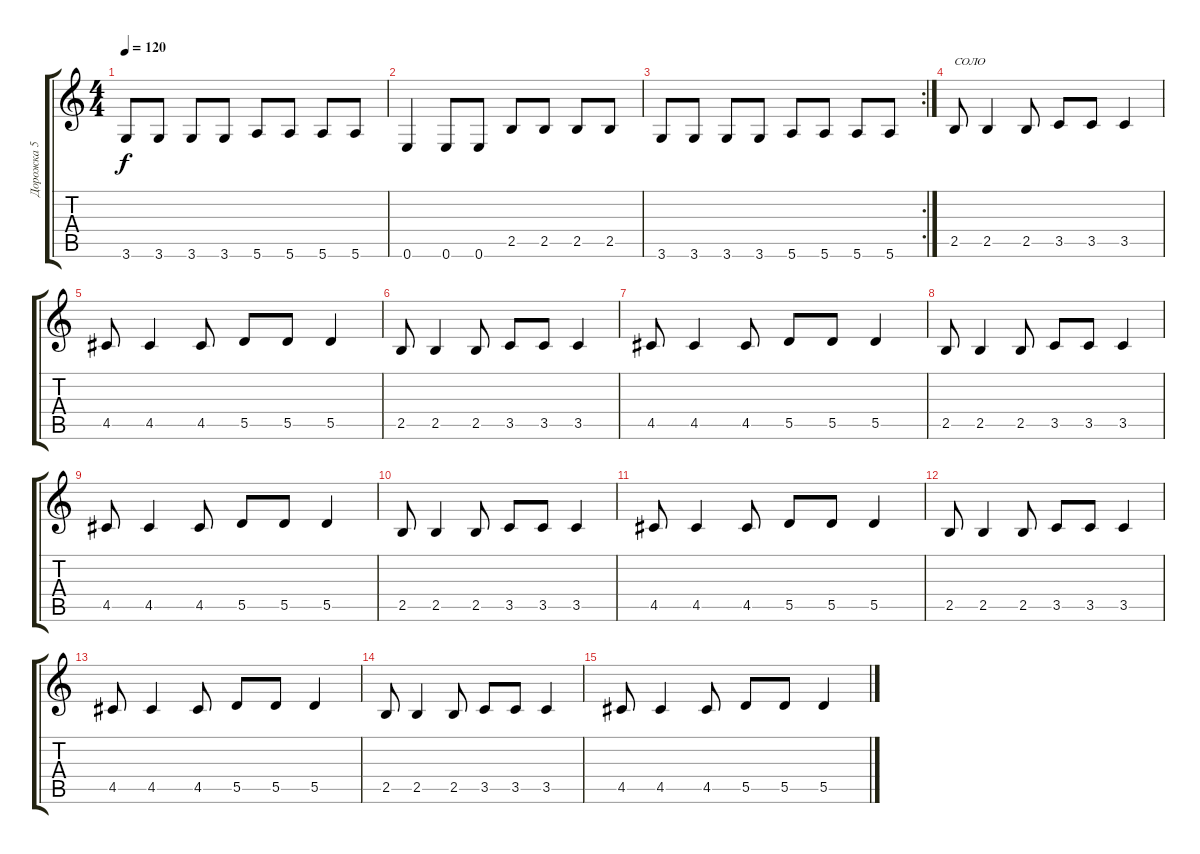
\track ("Дорожка 5" "Дорожка 5") {instrument electricbassfinger}
\staff {score tabs}
\tuning (E4 B3 G3 D3 A2 E2) {hide}
\ts (4 4)
\tempo 120
\clef g2
\ks c
3.6.8{dy f} 3.6.8 3.6.8 3.6.8 5.6.8 5.6.8 5.6.8 5.6.8 |
0.6.4 0.6.8 0.6.8 2.5.8 2.5.8 2.5.8 2.5.8 |
\rc 2
3.6.8 3.6.8 3.6.8 3.6.8 5.6.8 5.6.8 5.6.8 5.6.8 |
2.5.8{txt "СОЛО"} 2.5.4 2.5.8 3.5.8 3.5.8 3.5.4 |
4.5.8 4.5.4 4.5.8 5.5.8 5.5.8 5.5.4 |
2.5.8 2.5.4 2.5.8 3.5.8 3.5.8 3.5.4 |
4.5.8 4.5.4 4.5.8 5.5.8 5.5.8 5.5.4 |
2.5.8 2.5.4 2.5.8 3.5.8 3.5.8 3.5.4 |
4.5.8 4.5.4 4.5.8 5.5.8 5.5.8 5.5.4 |
2.5.8 2.5.4 2.5.8 3.5.8 3.5.8 3.5.4 |
4.5.8 4.5.4 4.5.8 5.5.8 5.5.8 5.5.4 |
2.5.8 2.5.4 2.5.8 3.5.8 3.5.8 3.5.4 |
4.5.8 4.5.4 4.5.8 5.5.8 5.5.8 5.5.4 |
2.5.8 2.5.4 2.5.8 3.5.8 3.5.8 3.5.4 |
4.5.8 4.5.4 4.5.8 5.5.8 5.5.8 5.5.4
